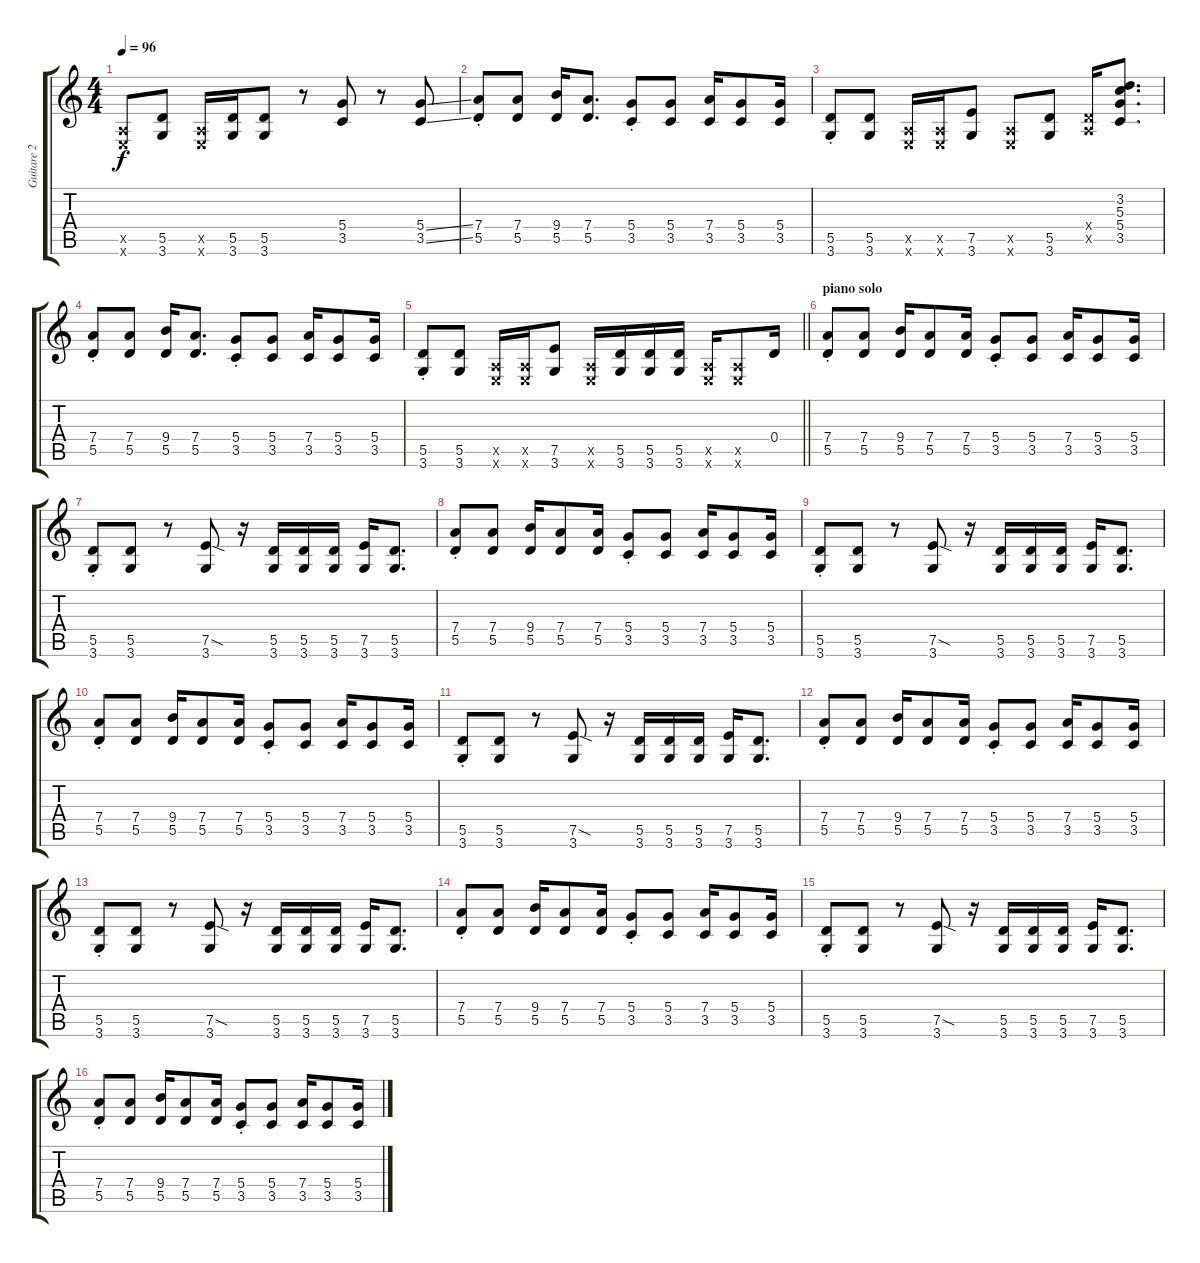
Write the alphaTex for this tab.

\track ("Guitare 2" "Guitare 2") {instrument overdrivenguitar}
\staff {score tabs}
\tuning (E4 B3 G3 D3 A2 E2) {hide}
\ts (4 4)
\tempo 96
\clef g2
\ks c
(0.5{x} 0.6{x}).8{dy f} (5.5 3.6).8 (0.5{x} 0.6{x}).16 (5.5 3.6).16 (5.5 3.6).8 r.8 (5.4 3.5).8 r.8 (5.4{ss} 3.5{ss}).8 |
(7.4{st} 5.5{st}).8 (7.4 5.5).8 (9.4 5.5).16 (7.4 5.5).8{d} (5.4{st} 3.5{st}).8 (5.4 3.5).8 (7.4 3.5).16 (5.4 3.5).8 (5.4 3.5).16 |
(5.5{st} 3.6{st}).8 (5.5 3.6).8 (0.5{x} 0.6{x}).16 (0.5{x} 0.6{x}).16 (7.5 3.6).8 (0.5{x} 0.6{x}).8 (5.5 3.6).8 (0.4{x} 0.5{x}).16 (3.2 5.3 5.4 3.5).8{d} |
(7.4{st} 5.5{st}).8 (7.4 5.5).8 (9.4 5.5).16 (7.4 5.5).8{d} (5.4{st} 3.5{st}).8 (5.4 3.5).8 (7.4 3.5).16 (5.4 3.5).8 (5.4 3.5).16 |
\barLineRight lightlight
(5.5{st} 3.6{st}).8 (5.5 3.6).8 (0.5{x} 0.6{x}).16 (0.5{x} 0.6{x}).16 (7.5 3.6).8 (0.5{x} 0.6{x}).16 (5.5 3.6).16 (5.5 3.6).16 (5.5 3.6).16 (0.5{x} 0.6{x}).16 (0.5{x} 0.6{x}).8 0.4.16 |
\section ("" "piano solo")
(7.4{st} 5.5{st}).8 (7.4 5.5).8 (9.4 5.5).16 (7.4 5.5).8 (7.4 5.5).16 (5.4{st} 3.5{st}).8 (5.4 3.5).8 (7.4 3.5).16 (5.4 3.5).8 (5.4 3.5).16 |
(5.5{st} 3.6{st}).8 (5.5 3.6).8 r.8 (7.5{sod} 3.6).8 r.16 (5.5 3.6).16 (5.5 3.6).16 (5.5 3.6).16 (7.5 3.6).16 (5.5 3.6).8{d} |
(7.4{st} 5.5{st}).8 (7.4 5.5).8 (9.4 5.5).16 (7.4 5.5).8 (7.4 5.5).16 (5.4{st} 3.5{st}).8 (5.4 3.5).8 (7.4 3.5).16 (5.4 3.5).8 (5.4 3.5).16 |
(5.5{st} 3.6{st}).8 (5.5 3.6).8 r.8 (7.5{sod} 3.6).8 r.16 (5.5 3.6).16 (5.5 3.6).16 (5.5 3.6).16 (7.5 3.6).16 (5.5 3.6).8{d} |
(7.4{st} 5.5{st}).8 (7.4 5.5).8 (9.4 5.5).16 (7.4 5.5).8 (7.4 5.5).16 (5.4{st} 3.5{st}).8 (5.4 3.5).8 (7.4 3.5).16 (5.4 3.5).8 (5.4 3.5).16 |
(5.5{st} 3.6{st}).8 (5.5 3.6).8 r.8 (7.5{sod} 3.6).8 r.16 (5.5 3.6).16 (5.5 3.6).16 (5.5 3.6).16 (7.5 3.6).16 (5.5 3.6).8{d} |
(7.4{st} 5.5{st}).8 (7.4 5.5).8 (9.4 5.5).16 (7.4 5.5).8 (7.4 5.5).16 (5.4{st} 3.5{st}).8 (5.4 3.5).8 (7.4 3.5).16 (5.4 3.5).8 (5.4 3.5).16 |
(5.5{st} 3.6{st}).8 (5.5 3.6).8 r.8 (7.5{sod} 3.6).8 r.16 (5.5 3.6).16 (5.5 3.6).16 (5.5 3.6).16 (7.5 3.6).16 (5.5 3.6).8{d} |
(7.4{st} 5.5{st}).8 (7.4 5.5).8 (9.4 5.5).16 (7.4 5.5).8 (7.4 5.5).16 (5.4{st} 3.5{st}).8 (5.4 3.5).8 (7.4 3.5).16 (5.4 3.5).8 (5.4 3.5).16 |
(5.5{st} 3.6{st}).8 (5.5 3.6).8 r.8 (7.5{sod} 3.6).8 r.16 (5.5 3.6).16 (5.5 3.6).16 (5.5 3.6).16 (7.5 3.6).16 (5.5 3.6).8{d} |
(7.4{st} 5.5{st}).8 (7.4 5.5).8 (9.4 5.5).16 (7.4 5.5).8 (7.4 5.5).16 (5.4{st} 3.5{st}).8 (5.4 3.5).8 (7.4 3.5).16 (5.4 3.5).8 (5.4 3.5).16
